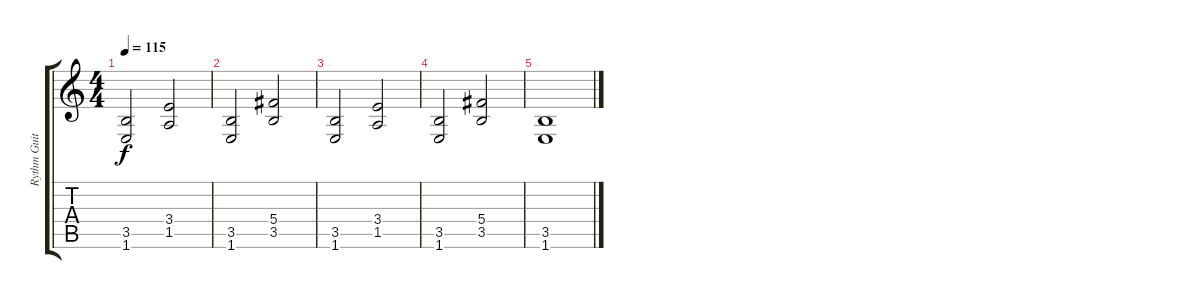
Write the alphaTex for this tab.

\track ("Rythm Guitar" "Rythm Guit") {instrument distortionguitar}
\staff {score tabs}
\tuning (Eb4 Bb3 Gb3 Db3 Ab2 Eb2) {hide}
\ts (4 4)
\tempo 115
\clef g2
\ks c
(3.5 1.6).2{dy f} (3.4 1.5).2 |
(3.5 1.6).2 (5.4 3.5).2 |
(3.5 1.6).2 (3.4 1.5).2 |
(3.5 1.6).2 (5.4 3.5).2 |
(3.5 1.6).1
